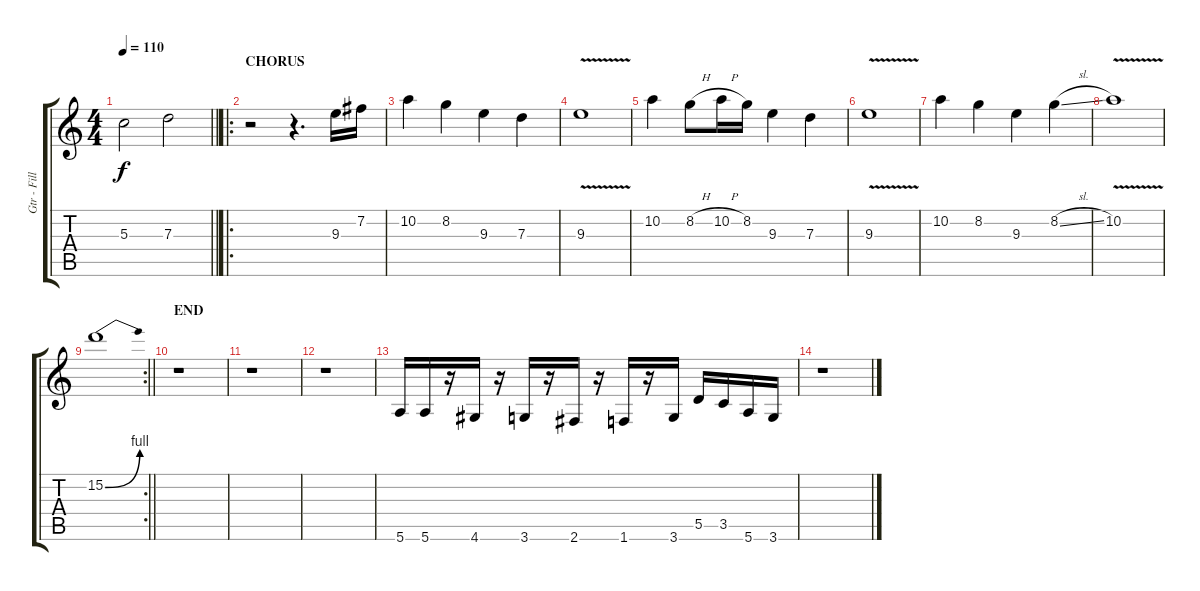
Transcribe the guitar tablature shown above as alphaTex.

\track ("Gtr - Fills" "Gtr - Fill") {instrument overdrivenguitar}
\staff {score tabs}
\tuning (E4 B3 G3 D3 A2 E2) {hide}
\ts (4 4)
\tempo 110
\clef g2
\barLineRight lightlight
\ks aminor
5.3.2{dy f} 7.3.2 |
\ro
\section ("" "CHORUS")
r.2 r.4{d} 9.3.16 7.2.16 |
10.2.4 8.2.4 9.3.4 7.3.4 |
9.3{v}.1 |
10.2.4 8.2{h}.8 10.2{h}.16 8.2.16 9.3.4 7.3.4 |
9.3{v}.1 |
10.2.4 8.2.4 9.3.4 8.2{sl}.4 |
10.2{v}.1 |
\rc 2
\barLineRight lightlight
15.2{be (bend 0 0 60 4)}.1 |
\section ("" "END")
r.1 |
r.1 |
r.1 |
5.6.16 5.6.16 r.16 4.6.16 r.16 3.6.16 r.16 2.6.16 r.16 1.6.16 r.16 3.6.16 5.5.16 3.5.16 5.6.16 3.6.16 |
r.1
